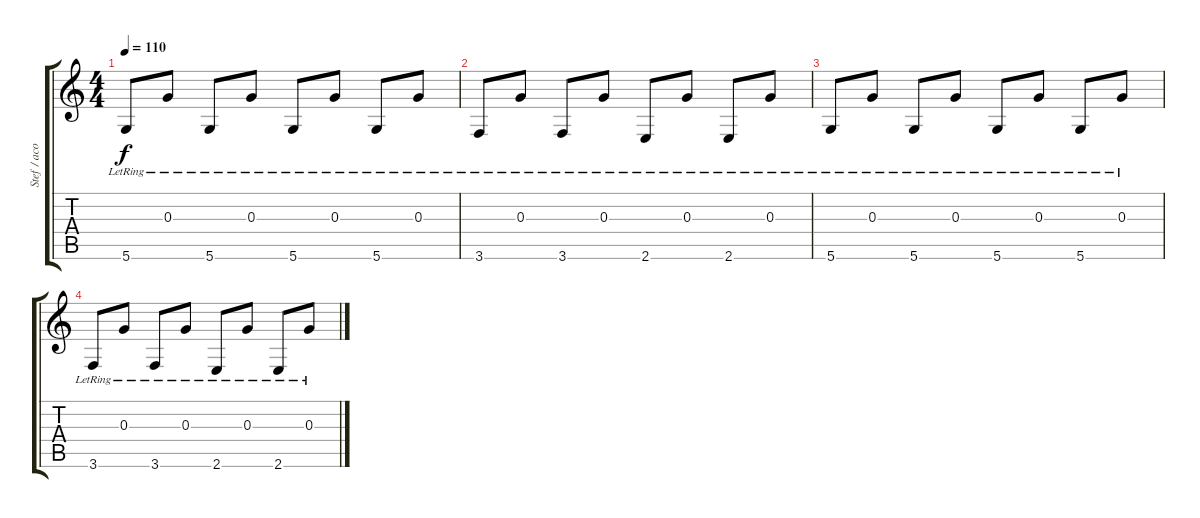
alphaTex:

\track ("Stef / acoustic guitar" "Stef / aco") {instrument acousticguitarsteel}
\staff {score tabs}
\tuning (E4 B3 G3 D3 A2 D2) {hide}
\ts (4 4)
\tempo 110
\clef g2
\ks c
5.6{lr}.8{dy f} 0.3{lr}.8 5.6{lr}.8 0.3{lr}.8 5.6{lr}.8 0.3{lr}.8 5.6{lr}.8 0.3{lr}.8 |
3.6{lr}.8 0.3{lr}.8 3.6{lr}.8 0.3{lr}.8 2.6{lr}.8 0.3{lr}.8 2.6{lr}.8 0.3{lr}.8 |
5.6{lr}.8 0.3{lr}.8 5.6{lr}.8 0.3{lr}.8 5.6{lr}.8 0.3{lr}.8 5.6{lr}.8 0.3{lr}.8 |
3.6{lr}.8 0.3{lr}.8 3.6{lr}.8 0.3{lr}.8 2.6{lr}.8 0.3{lr}.8 2.6{lr}.8 0.3{lr}.8
